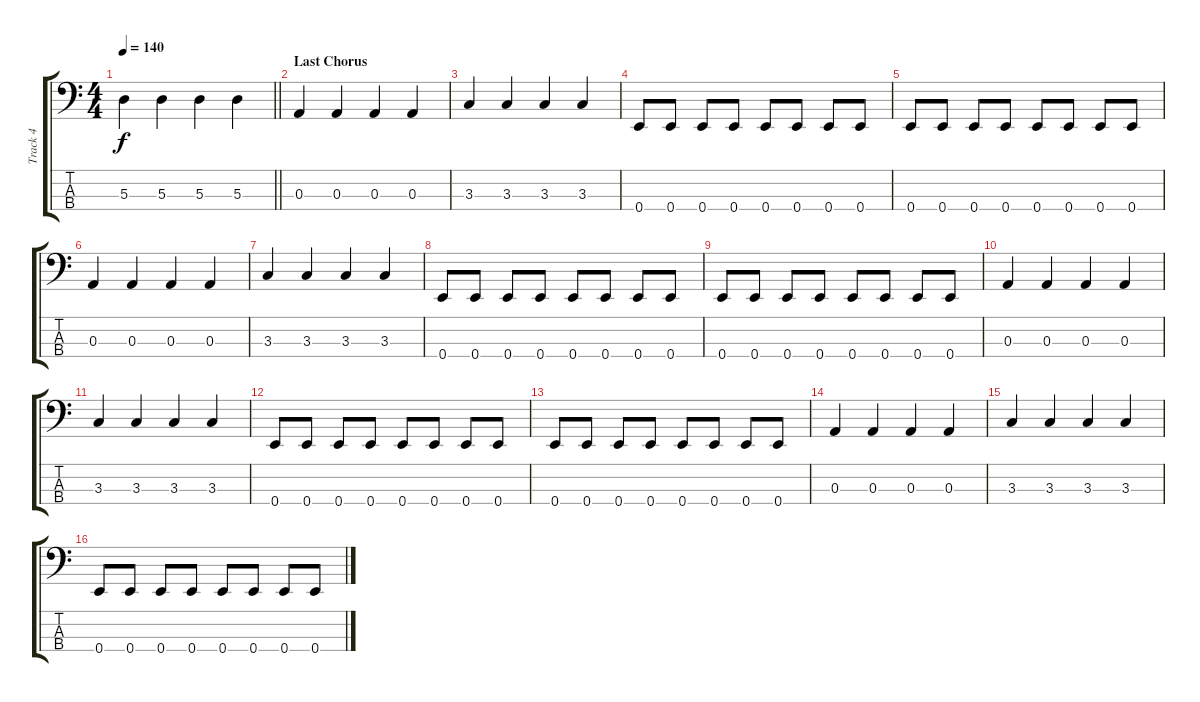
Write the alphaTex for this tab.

\track ("Track 4" "Track 4") {instrument electricbassfinger}
\staff {score tabs}
\tuning (G2 D2 A1 E1) {hide}
\ts (4 4)
\tempo 140
\clef f4
\barLineRight lightlight
\ks c
5.3.4{dy f} 5.3.4 5.3.4 5.3.4 |
\section ("" "Last Chorus")
0.3.4 0.3.4 0.3.4 0.3.4 |
3.3.4 3.3.4 3.3.4 3.3.4 |
0.4.8 0.4.8 0.4.8 0.4.8 0.4.8 0.4.8 0.4.8 0.4.8 |
0.4.8 0.4.8 0.4.8 0.4.8 0.4.8 0.4.8 0.4.8 0.4.8 |
0.3.4 0.3.4 0.3.4 0.3.4 |
3.3.4 3.3.4 3.3.4 3.3.4 |
0.4.8 0.4.8 0.4.8 0.4.8 0.4.8 0.4.8 0.4.8 0.4.8 |
0.4.8 0.4.8 0.4.8 0.4.8 0.4.8 0.4.8 0.4.8 0.4.8 |
0.3.4 0.3.4 0.3.4 0.3.4 |
3.3.4 3.3.4 3.3.4 3.3.4 |
0.4.8 0.4.8 0.4.8 0.4.8 0.4.8 0.4.8 0.4.8 0.4.8 |
0.4.8 0.4.8 0.4.8 0.4.8 0.4.8 0.4.8 0.4.8 0.4.8 |
0.3.4 0.3.4 0.3.4 0.3.4 |
3.3.4 3.3.4 3.3.4 3.3.4 |
0.4.8 0.4.8 0.4.8 0.4.8 0.4.8 0.4.8 0.4.8 0.4.8
